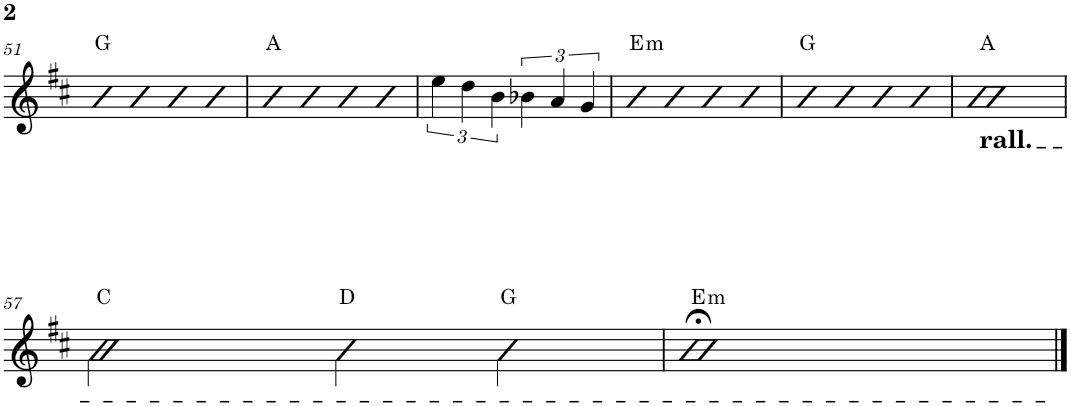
**kern	**harte
*part1	*part1
*staff1	*
*I"Piano	*
*I'Pno.	*
!!LO:PB:g=z
*clefG2	*
*k[f#c#]	*
*M4/4	*
=51	=51
4b	G:maj
4b	.
4b	.
4b	.
=52	=52
4b	A:maj
4b	.
4b	.
4b	.
=53	=53
6ee\	.
6dd\	.
6b\	.
6b-X\	.
6a/	.
6g/	.
=54	=54
!	!LO:H:kt=m
4b	E:min
4b	.
4b	.
4b	.
=55	=55
4b	G:maj
4b	.
4b	.
4b	.
=56	=56
!LO:TX:b:t=rall.	!
1b	A:maj
!!LO:LB:g=z
=57	=57
2b\	C:maj
4b\	D:maj
4b\	G:maj
=58	=58
!	!LO:H:kt=m
1b;<	E:min
==	==
*-	*-
